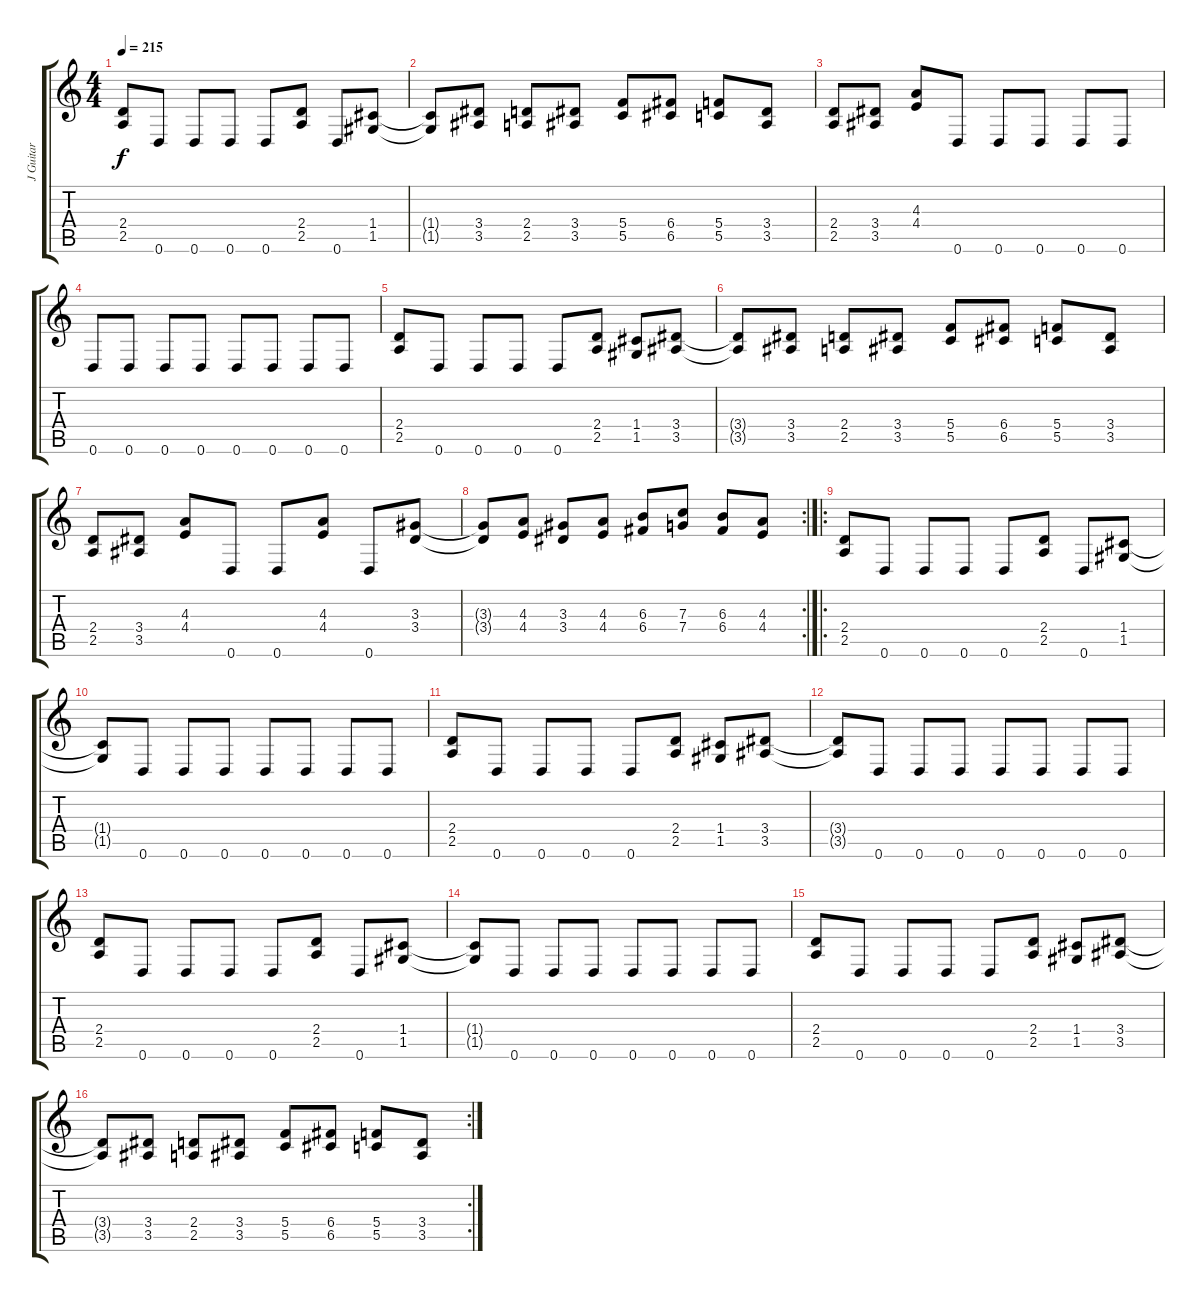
\track ("J Guitar" "J Guitar") {instrument distortionguitar}
\staff {score tabs}
\tuning (D4 A3 F3 C3 G2 D2) {hide}
\ts (4 4)
\tempo 215
\clef g2
\ks c
(2.4 2.5).8{dy f} 0.6.8 0.6.8 0.6.8 0.6.8 (2.4 2.5).8 0.6.8 (1.4 1.5).8 |
(1.4{t} 1.5{t}).8 (3.4 3.5).8 (2.4 2.5).8 (3.4 3.5).8 (5.4 5.5).8 (6.4 6.5).8 (5.4 5.5).8 (3.4 3.5).8 |
(2.4 2.5).8 (3.4 3.5).8 (4.3 4.4).8 0.6.8 0.6.8 0.6.8 0.6.8 0.6.8 |
0.6.8 0.6.8 0.6.8 0.6.8 0.6.8 0.6.8 0.6.8 0.6.8 |
(2.4 2.5).8 0.6.8 0.6.8 0.6.8 0.6.8 (2.4 2.5).8 (1.4 1.5).8 (3.4 3.5).8 |
(3.4{t} 3.5{t}).8 (3.4 3.5).8 (2.4 2.5).8 (3.4 3.5).8 (5.4 5.5).8 (6.4 6.5).8 (5.4 5.5).8 (3.4 3.5).8 |
(2.4 2.5).8 (3.4 3.5).8 (4.3 4.4).8 0.6.8 0.6.8 (4.3 4.4).8 0.6.8 (3.3 3.4).8 |
\rc 2
(3.3{t} 3.4{t}).8 (4.3 4.4).8 (3.3 3.4).8 (4.3 4.4).8 (6.3 6.4).8 (7.3 7.4).8 (6.3 6.4).8 (4.3 4.4).8 |
\ro
(2.4 2.5).8 0.6.8 0.6.8 0.6.8 0.6.8 (2.4 2.5).8 0.6.8 (1.4 1.5).8 |
(1.4{t} 1.5{t}).8 0.6.8 0.6.8 0.6.8 0.6.8 0.6.8 0.6.8 0.6.8 |
(2.4 2.5).8 0.6.8 0.6.8 0.6.8 0.6.8 (2.4 2.5).8 (1.4 1.5).8 (3.4 3.5).8 |
(3.4{t} 3.5{t}).8 0.6.8 0.6.8 0.6.8 0.6.8 0.6.8 0.6.8 0.6.8 |
(2.4 2.5).8 0.6.8 0.6.8 0.6.8 0.6.8 (2.4 2.5).8 0.6.8 (1.4 1.5).8 |
(1.4{t} 1.5{t}).8 0.6.8 0.6.8 0.6.8 0.6.8 0.6.8 0.6.8 0.6.8 |
(2.4 2.5).8 0.6.8 0.6.8 0.6.8 0.6.8 (2.4 2.5).8 (1.4 1.5).8 (3.4 3.5).8 |
\rc 2
(3.4{t} 3.5{t}).8 (3.4 3.5).8 (2.4 2.5).8 (3.4 3.5).8 (5.4 5.5).8 (6.4 6.5).8 (5.4 5.5).8 (3.4 3.5).8
